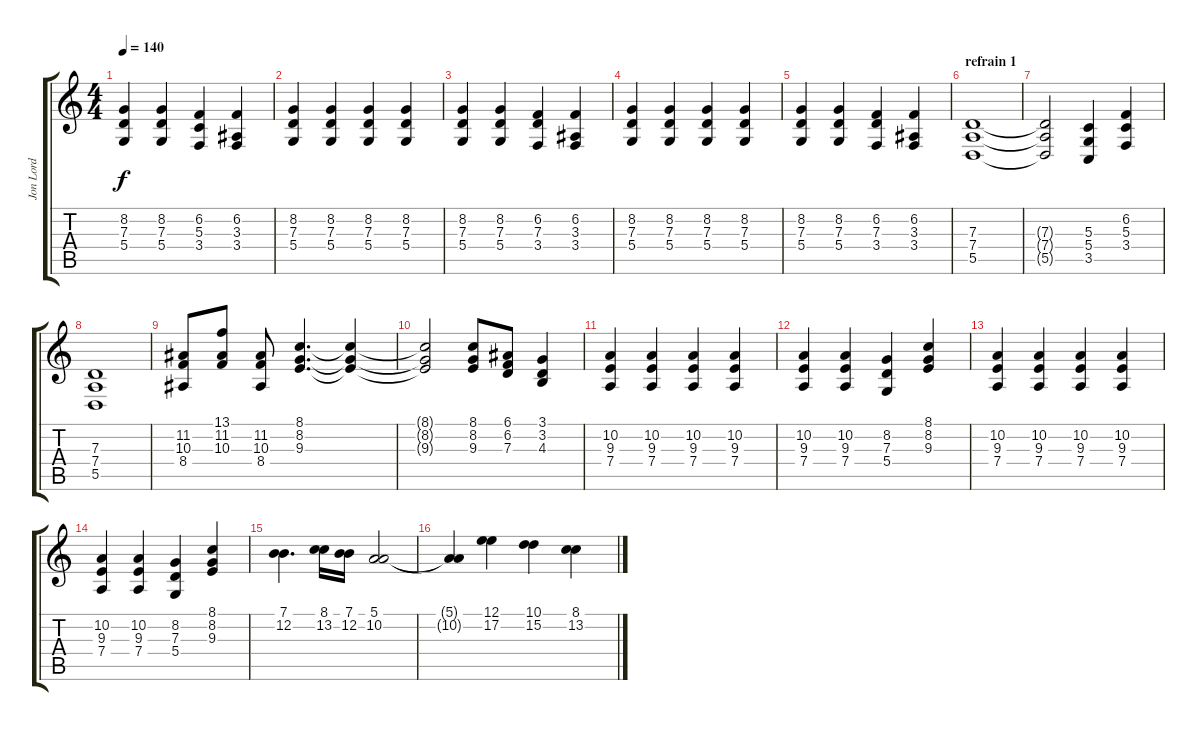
\track ("Jon Lord" "Jon Lord") {instrument drawbarorgan}
\staff {score tabs}
\tuning (E4 B3 G3 D3 A2 E2) {hide}
\ts (4 4)
\tempo 140
\clef g2
\ks c
(8.2 7.3 5.4).4{dy f} (8.2 7.3 5.4).4 (6.2 5.3 3.4).4 (6.2 3.3 3.4).4 |
(8.2 7.3 5.4).4 (8.2 7.3 5.4).4 (8.2 7.3 5.4).4 (8.2 7.3 5.4).4 |
(8.2 7.3 5.4).4 (8.2 7.3 5.4).4 (6.2 7.3 3.4).4 (6.2 3.3 3.4).4 |
(8.2 7.3 5.4).4 (8.2 7.3 5.4).4 (8.2 7.3 5.4).4 (8.2 7.3 5.4).4 |
(8.2 7.3 5.4).4 (8.2 7.3 5.4).4 (6.2 7.3 3.4).4 (6.2 3.3 3.4).4 |
\section ("" "refrain 1")
(7.3 7.4 5.5).1 |
(7.3{t} 7.4{t} 5.5{t}).2 (5.3 5.4 3.5).4 (6.2 5.3 3.4).4 |
(7.3 7.4 5.5).1 |
(11.2 10.3 8.4).8 (13.1 11.2 10.3).8 (11.2 10.3 8.4).8 (8.1 8.2 9.3).4{d} (8.1{t} 8.2{t} 9.3{t}).4 |
(8.1{t} 8.2{t} 9.3{t}).2 (8.1 8.2 9.3).8 (6.1 6.2 7.3).8 (3.1 3.2 4.3).4 |
(10.2 9.3 7.4).4 (10.2 9.3 7.4).4 (10.2 9.3 7.4).4 (10.2 9.3 7.4).4 |
(10.2 9.3 7.4).4 (10.2 9.3 7.4).4 (8.2 7.3 5.4).4 (8.1 8.2 9.3).4 |
(10.2 9.3 7.4).4 (10.2 9.3 7.4).4 (10.2 9.3 7.4).4 (10.2 9.3 7.4).4 |
(10.2 9.3 7.4).4 (10.2 9.3 7.4).4 (8.2 7.3 5.4).4 (8.1 8.2 9.3).4 |
(7.1 12.2).4{d} (8.1 13.2).16 (7.1 12.2).16 (5.1 10.2).2 |
(5.1{t} 10.2{t}).4 (12.1 17.2).4 (10.1 15.2).4 (8.1 13.2).4
